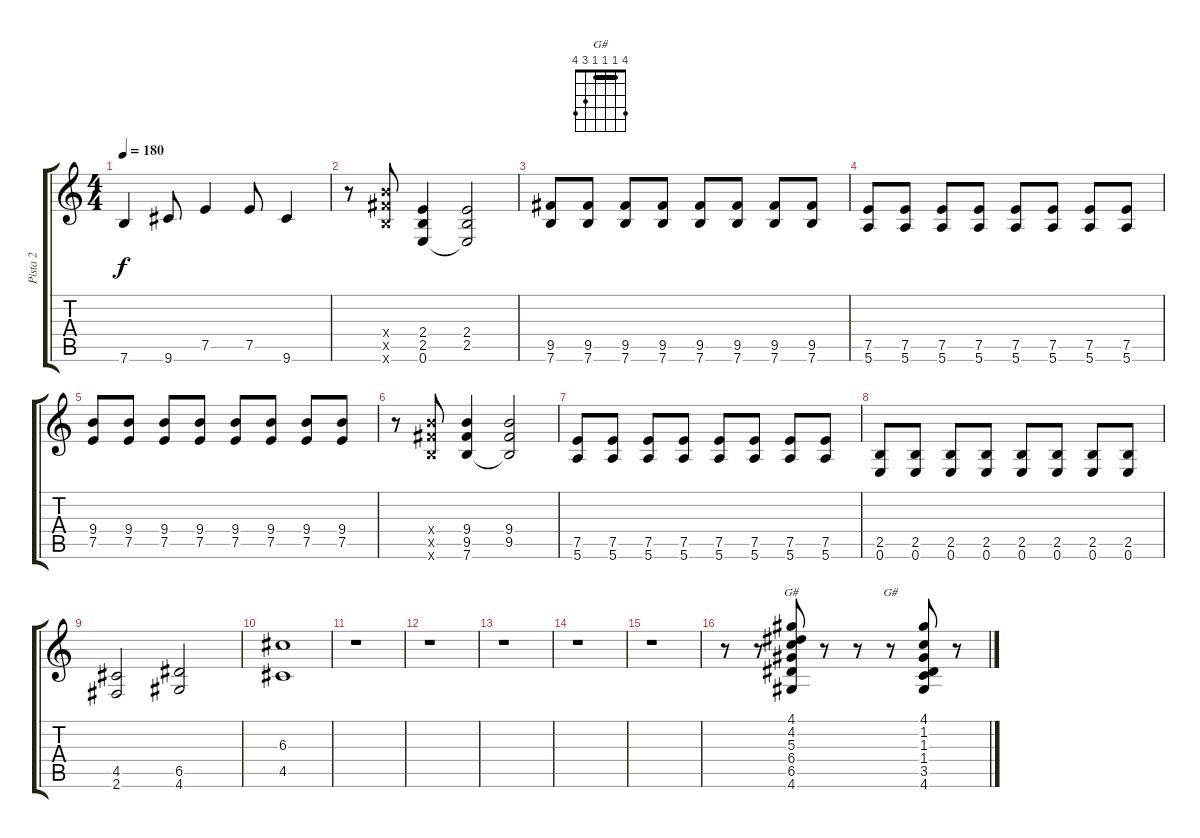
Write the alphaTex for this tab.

\track ("Pista 2" "Pista 2") {instrument overdrivenguitar}
\staff {score tabs}
\tuning (E4 B3 G3 D3 A2 E2) {hide}
\chord ("G#" 4 4 5 6 6 4) {firstfret 4 barre 4}
\chord ("G#" 4 1 1 1 3 4) {barre 1}
\ts (4 4)
\tempo 180
\clef g2
\ks c
7.6.4{dy f volume 16} 9.6.8 7.5.4 7.5.8 9.6.4 |
r.8 (9.4{x} 9.5{x} 7.6{x}).8 (2.4 2.5 0.6).4 (2.4 2.5 0.6{t}).2 |
(9.5 7.6).8 (9.5 7.6).8 (9.5 7.6).8 (9.5 7.6).8 (9.5 7.6).8 (9.5 7.6).8 (9.5 7.6).8 (9.5 7.6).8 |
(7.5 5.6).8 (7.5 5.6).8 (7.5 5.6).8 (7.5 5.6).8 (7.5 5.6).8 (7.5 5.6).8 (7.5 5.6).8 (7.5 5.6).8 |
(9.4 7.5).8{volume 13} (9.4 7.5).8 (9.4 7.5).8 (9.4 7.5).8 (9.4 7.5).8 (9.4 7.5).8 (9.4 7.5).8 (9.4 7.5).8 |
r.8 (9.4{x} 9.5{x} 7.6{x}).8 (9.4 9.5 7.6).4 (9.4 9.5 7.6{t}).2 |
(7.5 5.6).8 (7.5 5.6).8 (7.5 5.6).8 (7.5 5.6).8 (7.5 5.6).8 (7.5 5.6).8 (7.5 5.6).8 (7.5 5.6).8 |
(2.5 0.6).8 (2.5 0.6).8 (2.5 0.6).8 (2.5 0.6).8 (2.5 0.6).8 (2.5 0.6).8 (2.5 0.6).8 (2.5 0.6).8 |
(4.5 2.6).2{volume 13} (6.5 4.6).2 |
(6.3 4.5).1{volume 11} |
r.1 |
r.1 |
r.1 |
r.1 |
r.1 |
r.8 r.8 (4.1 4.2 5.3 6.4 6.5 4.6).8{ch "G#"} r.8 r.8 r.8{ch "G#"} (4.1 1.2 1.3 1.4 3.5 4.6).8 r.8
